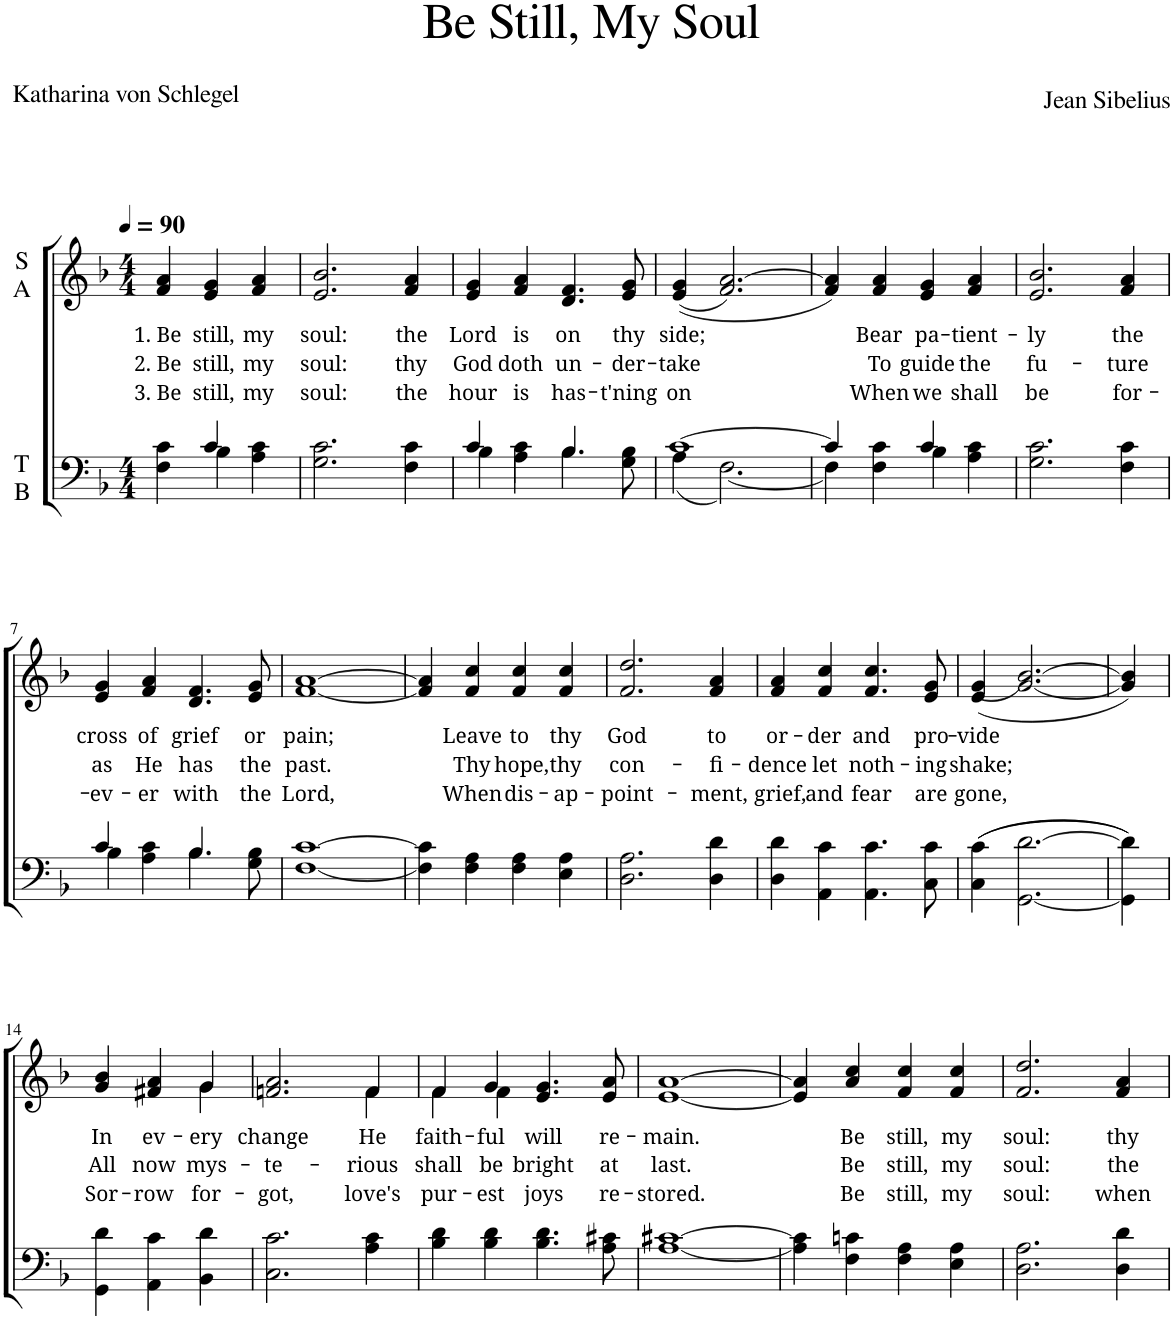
**kern	**kern	**text	**text	**text
*part2	*part1	*part1	*part1	*part1
*staff2	*staff1	*staff1	*staff1	*staff1
*I"T B	*I"S A	*	*	*
*clefF4	*clefG2	*	*	*
*k[b-]	*k[b-]	*	*	*
*M4/4	*M4/4	*	*	*
*MM90	*MM90	*	*	*
=1	=1	=1	=1	=1
*^	*	*	*	*
!	!	!	!LO:LY:b	!LO:LY:b	!LO:LY:b
4F\ 4c\	4ryy	4f/ 4a/	1. Be	2. Be	3. Be
!	!	!	!LO:LY:b	!LO:LY:b	!LO:LY:b
4c/	4B-\	4e/ 4g/	still,	still,	still,
!	!	!	!LO:LY:b	!LO:LY:b	!LO:LY:b
4A\ 4c\	4ryy	4f/ 4a/	my	my	my
=2	=2	=2	=2	=2	=2
!	!	!	!LO:LY:b	!LO:LY:b	!LO:LY:b
*v	*v	*	*	*	*
2.G\ 2.c\	2.e/ 2.b-/	soul:	soul:	soul:
!	!	!LO:LY:b	!LO:LY:b	!LO:LY:b
4F\ 4c\	4f/ 4a/	the	thy	the
=3	=3	=3	=3	=3
*^	*	*	*	*
!	!	!	!LO:LY:b	!LO:LY:b	!LO:LY:b
4c/	4B-\	4e/ 4g/	Lord	God	hour
!	!	!	!LO:LY:b	!LO:LY:b	!LO:LY:b
4A\	4c\	4f/ 4a/	is	doth	is
!	!	!	!LO:LY:b	!LO:LY:b	!LO:LY:b
4.B-/	4.B-\	4.d/ 4.f/	on	un-	has-
!	!	!	!LO:LY:b	!LO:LY:b	!LO:LY:b
8G\ 8B-\	8ryy	8e/ 8g/	thy	-der-	-t'ning
=4	=4	=4	=4	=4	=4
!	!	!	!LO:LY:b	!LO:LY:b	!LO:LY:b
[1c	(4A\	((4e/ 4g/	side;	-take	on
.	[2.F\)	2.f/ [2.a/)	.	.	.
=5	=5	=5	=5	=5	=5
4c/]	4F\]	4f/ 4a/])	.	.	.
!	!	!	!LO:LY:b	!LO:LY:b	!LO:LY:b
4F\ 4c\	4ryy	4f/ 4a/	Bear	To	When
!	!	!	!LO:LY:b	!LO:LY:b	!LO:LY:b
4c/	4B-\	4e/ 4g/	pa-	guide	we
!	!	!	!LO:LY:b	!LO:LY:b	!LO:LY:b
4A\ 4c\	4ryy	4f/ 4a/	-tient-	the	shall
=6	=6	=6	=6	=6	=6
!	!	!	!LO:LY:b	!LO:LY:b	!LO:LY:b
*v	*v	*	*	*	*
2.G\ 2.c\	2.e/ 2.b-/	-ly	fu-	be
!	!	!LO:LY:b	!LO:LY:b	!LO:LY:b
4F\ 4c\	4f/ 4a/	the	-ture	for-
!!LO:LB:g=z
=7	=7	=7	=7	=7
*^	*	*	*	*
!	!	!	!LO:LY:b	!LO:LY:b	!LO:LY:b
4c/	4B-\	4e/ 4g/	cross	as	-ev-
!	!	!	!LO:LY:b	!LO:LY:b	!LO:LY:b
4A\ 4c\	4ryy	4f/ 4a/	of	He	-er
!	!	!	!LO:LY:b	!LO:LY:b	!LO:LY:b
4.B-/	4.B-\	4.d/ 4.f/	grief	has	with
!	!	!	!LO:LY:b	!LO:LY:b	!LO:LY:b
8G\ 8B-\	8ryy	8e/ 8g/	or	the	the
=8	=8	=8	=8	=8	=8
!	!	!	!LO:LY:b	!LO:LY:b	!LO:LY:b
*v	*v	*	*	*	*
[1F [1c	[1f [1a	pain;	past.	Lord,
=9	=9	=9	=9	=9
4F\] 4c\]	4f/] 4a/]	.	.	.
!	!	!LO:LY:b	!LO:LY:b	!LO:LY:b
4F\ 4A\	4f/ 4cc/	Leave	Thy	When
!	!	!LO:LY:b	!LO:LY:b	!LO:LY:b
4F\ 4A\	4f/ 4cc/	to	hope,	dis-
!	!	!LO:LY:b	!LO:LY:b	!LO:LY:b
4E\ 4A\	4f/ 4cc/	thy	thy	-ap-
=10	=10	=10	=10	=10
!	!	!LO:LY:b	!LO:LY:b	!LO:LY:b
2.D\ 2.A\	2.f/ 2.dd/	God	con-	-point-
!	!	!LO:LY:b	!LO:LY:b	!LO:LY:b
4D\ 4d\	4f/ 4a/	to	-fi-	-ment,
=11	=11	=11	=11	=11
!	!	!LO:LY:b	!LO:LY:b	!LO:LY:b
4D\ 4d\	4f/ 4a/	or-	-dence	grief,
!	!	!LO:LY:b	!LO:LY:b	!LO:LY:b
4AA\ 4c\	4f/ 4cc/	-der	let	and
!	!	!LO:LY:b	!LO:LY:b	!LO:LY:b
4.AA\ 4.c\	4.f/ 4.cc/	and	noth-	fear
!	!	!LO:LY:b	!LO:LY:b	!LO:LY:b
8C\ 8c\	8e/ 8g/	pro-	-ing	are
=12	=12	=12	=12	=12
!	!	!LO:LY:b	!LO:LY:b	!LO:LY:b
((4C\ 4c\	((4e/ 4g/	-vide	shake;	gone,
[2.GG\ [2.d\	[2.g/ [2.b-/)	.	.	.
=13	=13	=13	=13	=13
4GG\] 4d\]))	4g/] 4b-/])	.	.	.
!!LO:LB:g=z
=14	=14	=14	=14	=14
!	!	!LO:LY:b	!LO:LY:b	!LO:LY:b
*	*^	*	*	*
4GG\ 4d\	4g/ 4b-/	2ryy	In	All	Sor-
!	!	!	!LO:LY:b	!LO:LY:b	!LO:LY:b
4AA\ 4c\	4f#X/ 4a/	.	ev-	now	-row
!	!	!	!LO:LY:b	!LO:LY:b	!LO:LY:b
4BB-\ 4d\	4g/	4g\	-ery	mys-	for-
=15	=15	=15	=15	=15	=15
!	!	!	!LO:LY:b	!LO:LY:b	!LO:LY:b
2.C\ 2.c\	2.fn/ 2.a/	2.ryy	change	-te-	-got,
!	!	!	!LO:LY:b	!LO:LY:b	!LO:LY:b
4A\ 4c\	4f/	4f\	He	-rious	love's
=16	=16	=16	=16	=16	=16
!	!	!	!LO:LY:b	!LO:LY:b	!LO:LY:b
4B-\ 4d\	4f/	4f\	faith-	shall	pur-
!	!	!	!LO:LY:b	!LO:LY:b	!LO:LY:b
4B-\ 4d\	4g/	4f\	-ful	be	-est
!	!	!	!LO:LY:b	!LO:LY:b	!LO:LY:b
4.B-\ 4.d\	4.e/ 4.g/	2ryy	will	bright	joys
!	!	!	!LO:LY:b	!LO:LY:b	!LO:LY:b
8A\ 8c#X\	8e/ 8a/	.	re-	at	re-
*	*v	*v	*	*	*
=17	=17	=17	=17	=17
!	!	!LO:LY:b	!LO:LY:b	!LO:LY:b
[1A [1c#X	[1e [1a	-main.	last.	-stored.
=18	=18	=18	=18	=18
4A\] 4c#\]	4e/] 4a/]	.	.	.
!	!	!LO:LY:b	!LO:LY:b	!LO:LY:b
4F\ 4cn\	4a/ 4cc/	Be	Be	Be
!	!	!LO:LY:b	!LO:LY:b	!LO:LY:b
4F\ 4A\	4f/ 4cc/	still,	still,	still,
!	!	!LO:LY:b	!LO:LY:b	!LO:LY:b
4E\ 4A\	4f/ 4cc/	my	my	my
=19	=19	=19	=19	=19
!	!	!LO:LY:b	!LO:LY:b	!LO:LY:b
2.D\ 2.A\	2.f/ 2.dd/	soul:	soul:	soul:
!	!	!LO:LY:b	!LO:LY:b	!LO:LY:b
4D\ 4d\	4f/ 4a/	thy	the	when
=	=	=	=	=
*-	*-	*-	*-	*-
